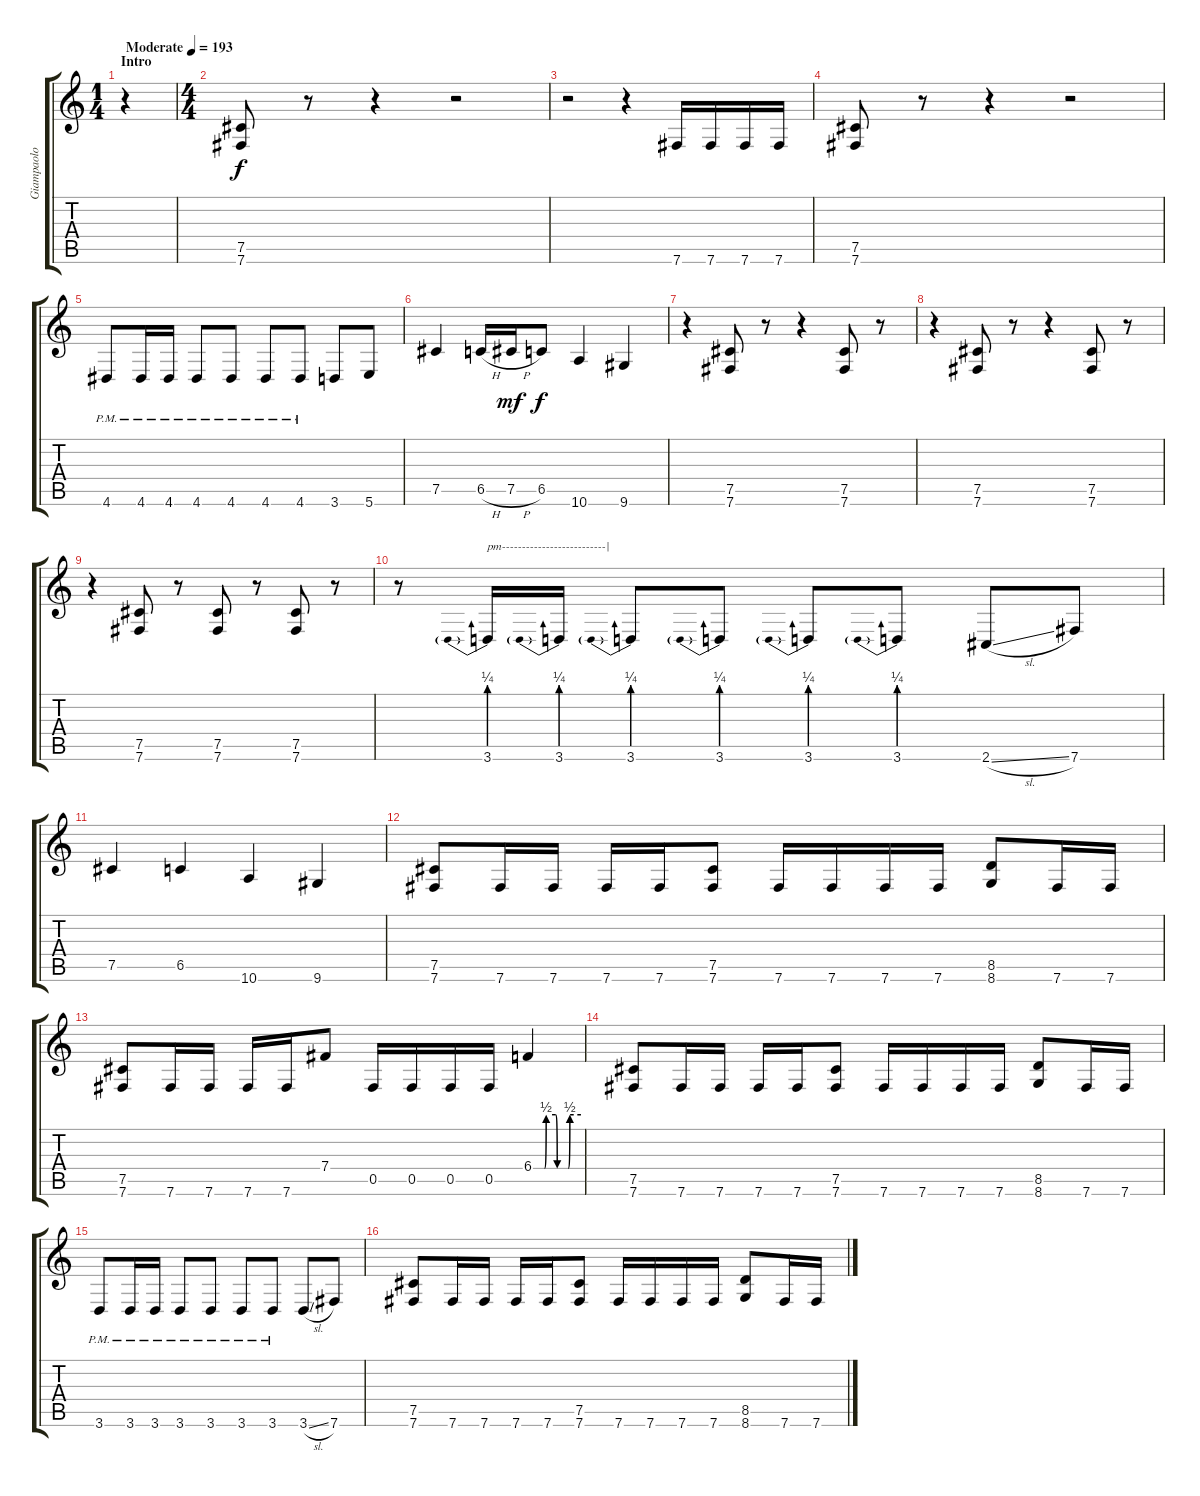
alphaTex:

\track ("Giampaolo Caprino (6-String)" "Giampaolo ") {instrument overdrivenguitar}
\staff {score tabs}
\tuning (Db4 Ab3 E3 B2 Gb2 B1) {hide}
\ts (1 4)
\section ("" "Intro")
\tempo (193 "Moderate")
\clef g2
\ks c
r.4{dy f instrument overdrivenguitar} |
\ts (4 4)
(7.5 7.6).8 r.8 r.4 r.2 |
r.2 r.4 7.6.16 7.6.16 7.6.16 7.6.16 |
(7.5 7.6).8 r.8 r.4 r.2 |
4.6{pm}.8 4.6{pm}.16 4.6{pm}.16 4.6{pm}.8 4.6{pm}.8 4.6{pm}.8 4.6{pm}.8 3.6.8 5.6.8 |
7.5.4 6.5{h}.16 7.5{h}.16{dy mf} 6.5.8{dy f} 10.6.4 9.6.4 |
r.4 (7.5 7.6).8 r.8 r.4 (7.5 7.6).8 r.8 |
r.4 (7.5 7.6).8 r.8 r.4 (7.5 7.6).8 r.8 |
r.4 (7.5 7.6).8 r.8 (7.5 7.6).8 r.8 (7.5 7.6).8 r.8 |
r.8 3.6{be (prebend 0 1 60 1)}.16{txt "pm--------------------------|"} 3.6{be (prebend 0 1 60 1)}.16 3.6{be (prebend 0 1 60 1)}.8 3.6{be (prebend 0 1 60 1)}.8 3.6{be (prebend 0 1 60 1)}.8 3.6{be (prebend 0 1 60 1)}.8 2.6{sl}.8 7.6.8 |
7.5.4 6.5.4 10.6.4 9.6.4 |
(7.5 7.6).8 7.6.16 7.6.16 7.6.16 7.6.16 (7.5 7.6).8 7.6.16 7.6.16 7.6.16 7.6.16 (8.5 8.6).8 7.6.16 7.6.16 |
(7.5 7.6).8 7.6.16 7.6.16 7.6.16 7.6.16 7.4.8 0.5.16 0.5.16 0.5.16 0.5.16 6.4{be (custom 0 0 14 0 16 2 28 2 30 0 44 0 46 2 60 2)}.4 |
(7.5 7.6).8 7.6.16 7.6.16 7.6.16 7.6.16 (7.5 7.6).8 7.6.16 7.6.16 7.6.16 7.6.16 (8.5 8.6).8 7.6.16 7.6.16 |
3.6{pm}.8 3.6{pm}.16 3.6{pm}.16 3.6{pm}.8 3.6{pm}.8 3.6{pm}.8 3.6{pm}.8 3.6{sl}.8 7.6.8 |
(7.5 7.6).8 7.6.16 7.6.16 7.6.16 7.6.16 (7.5 7.6).8 7.6.16 7.6.16 7.6.16 7.6.16 (8.5 8.6).8 7.6.16 7.6.16
